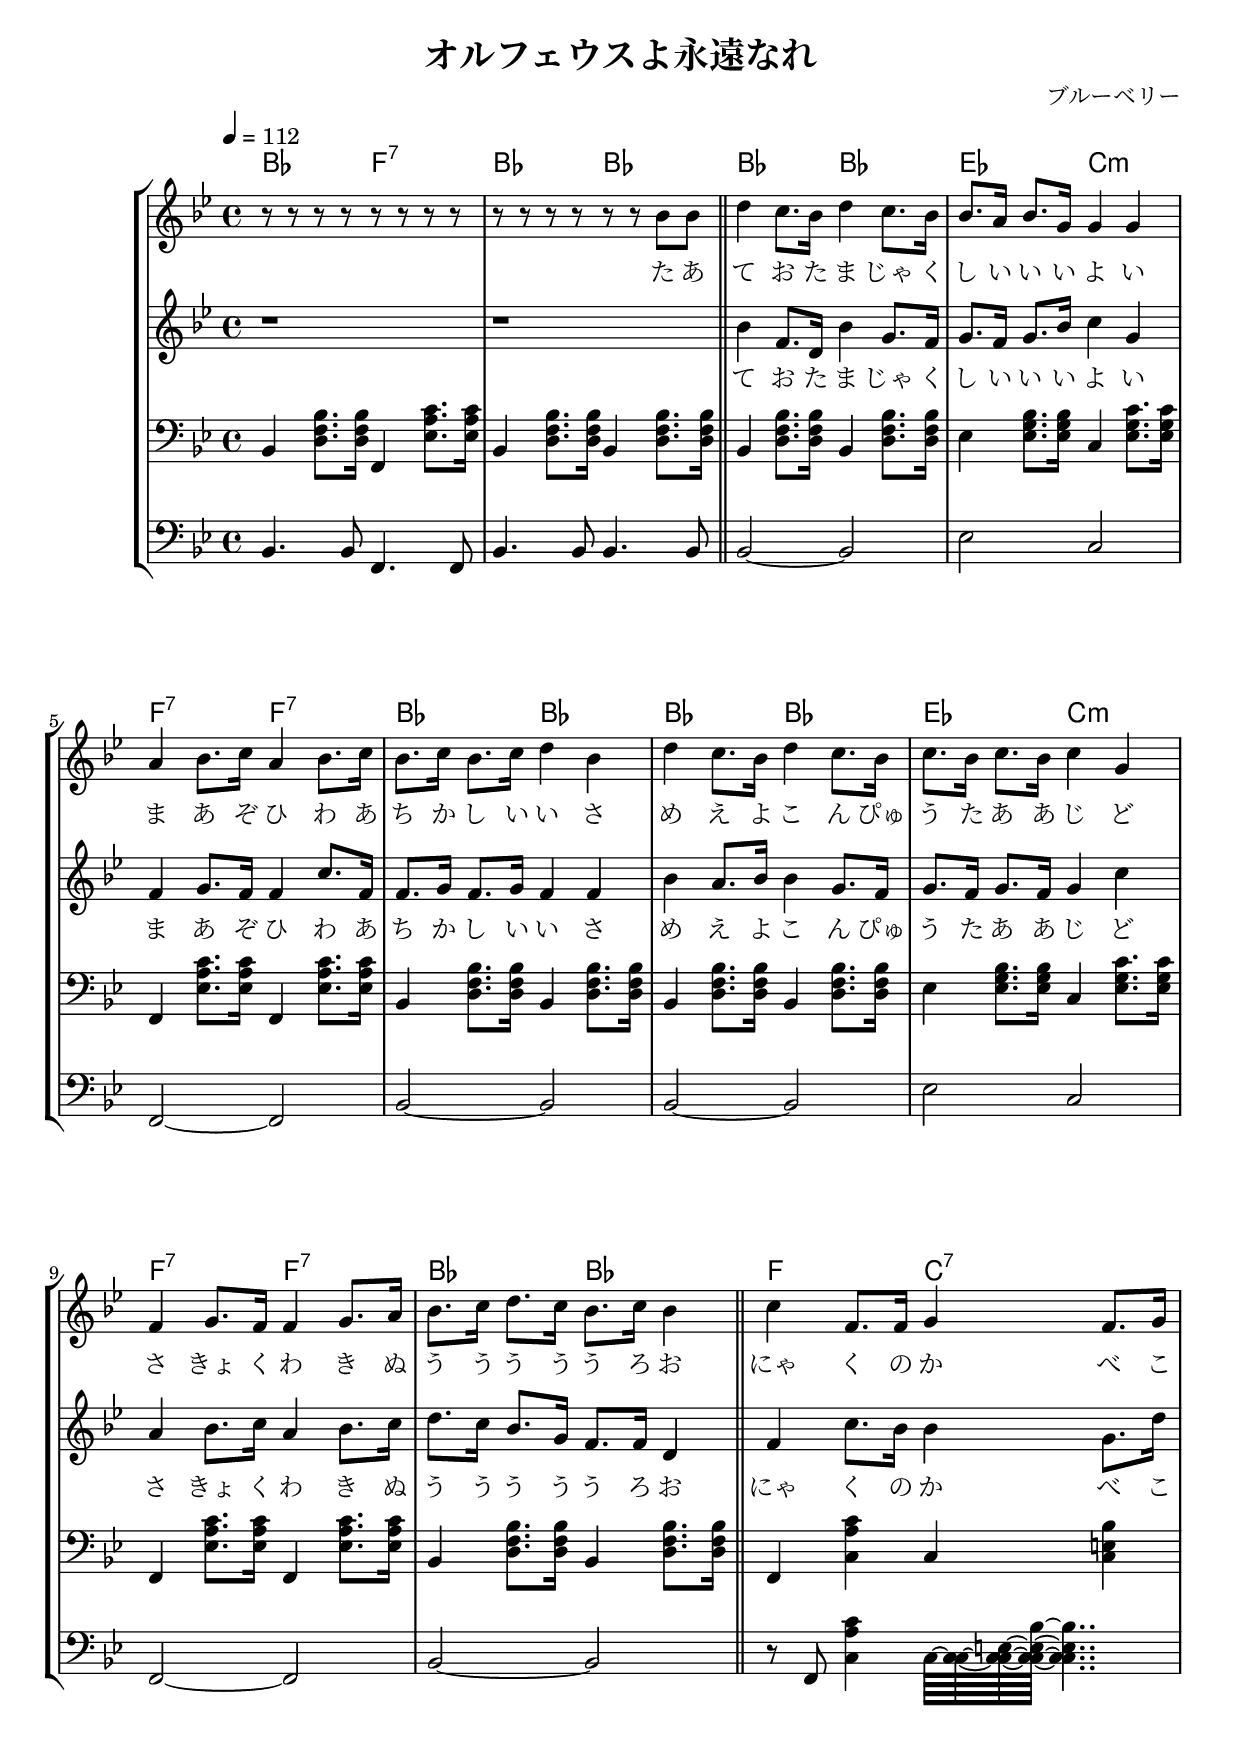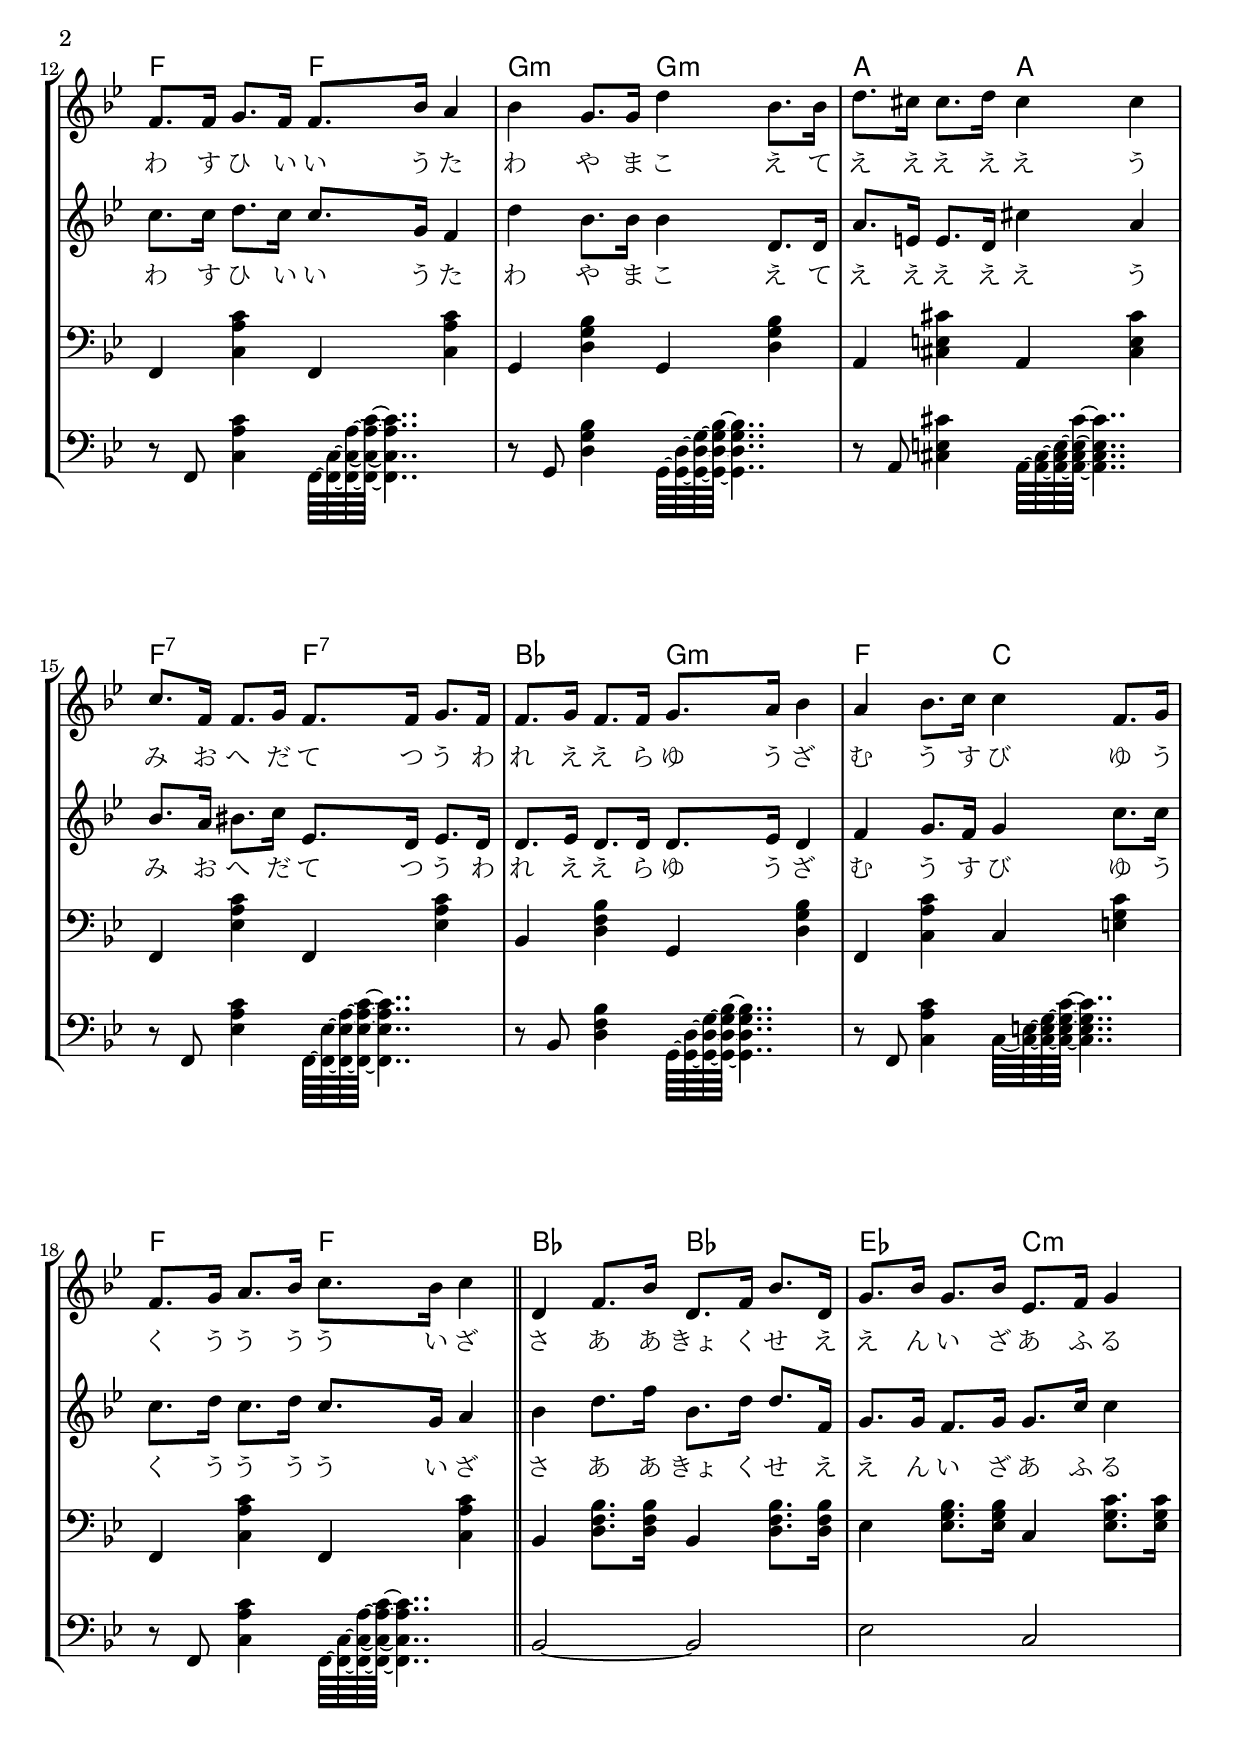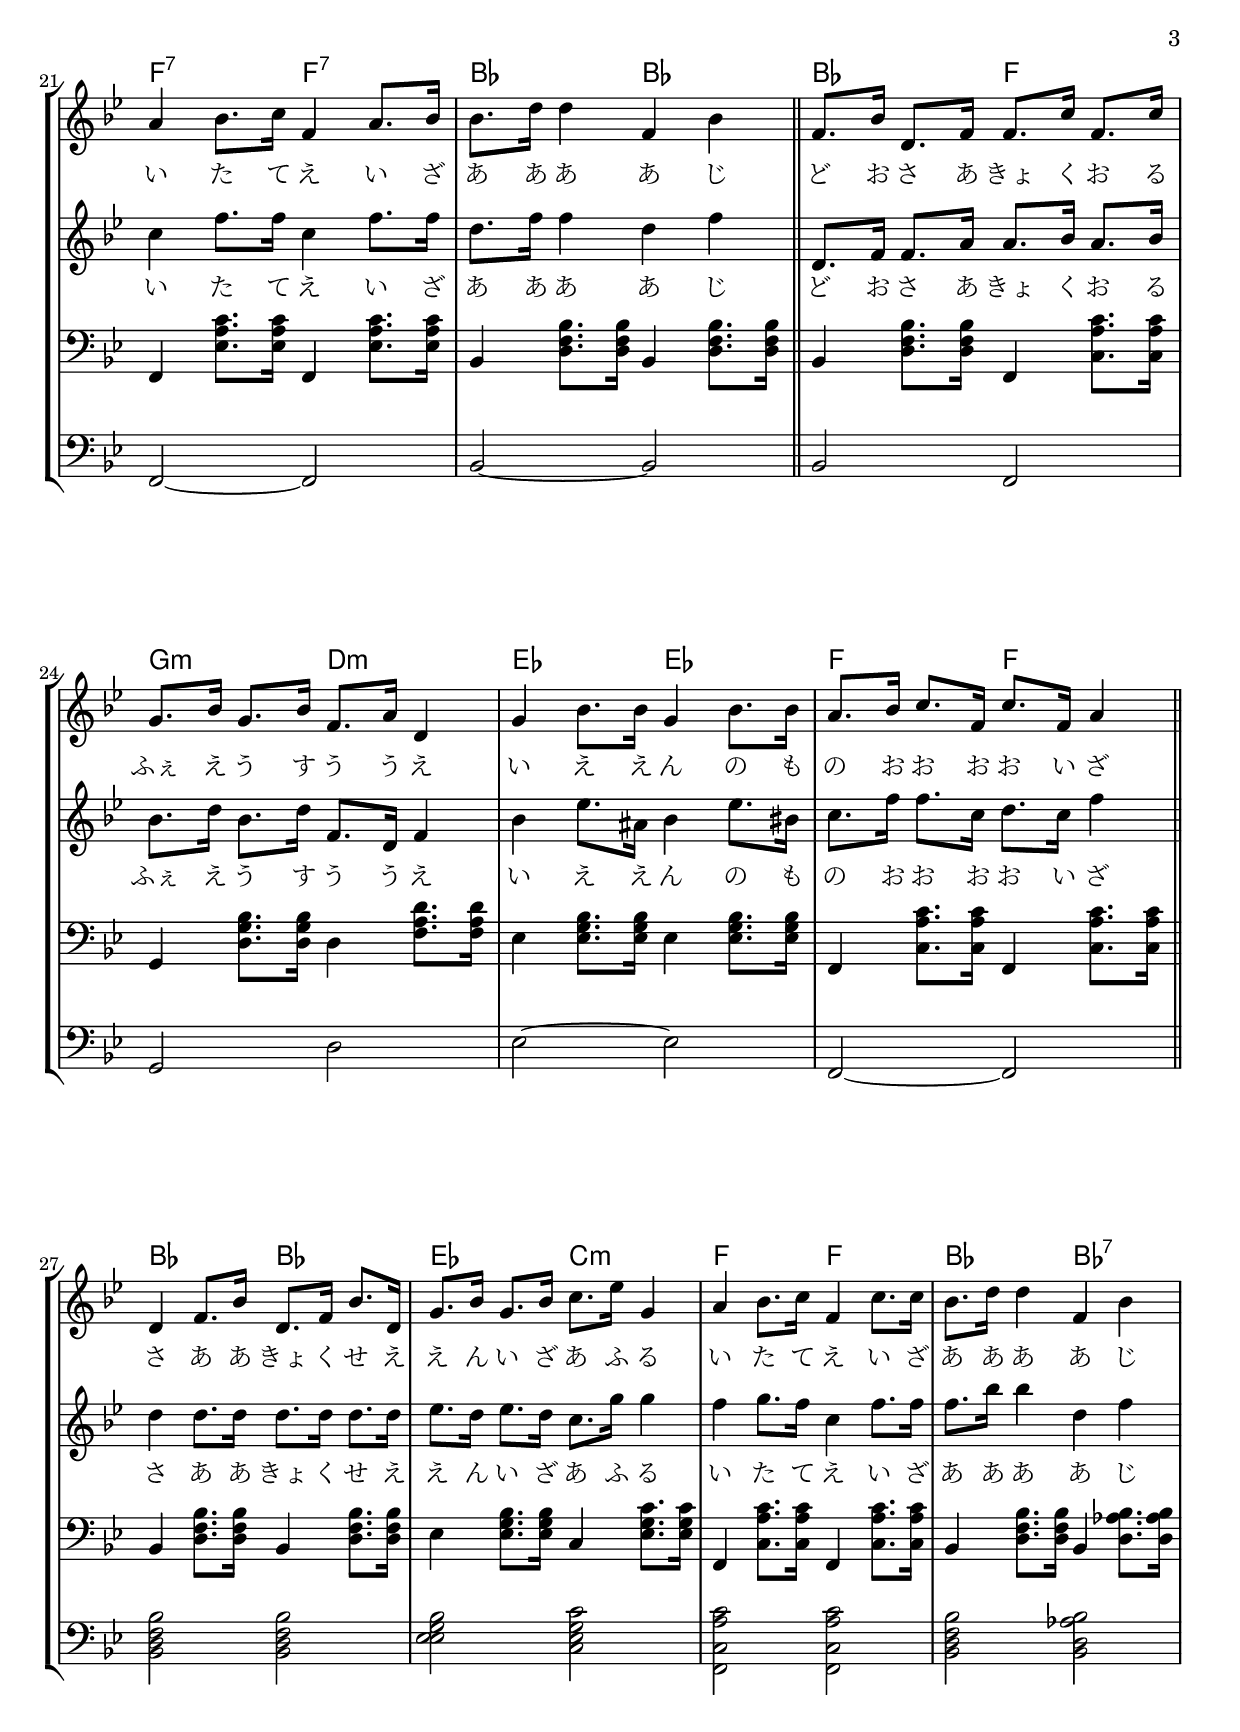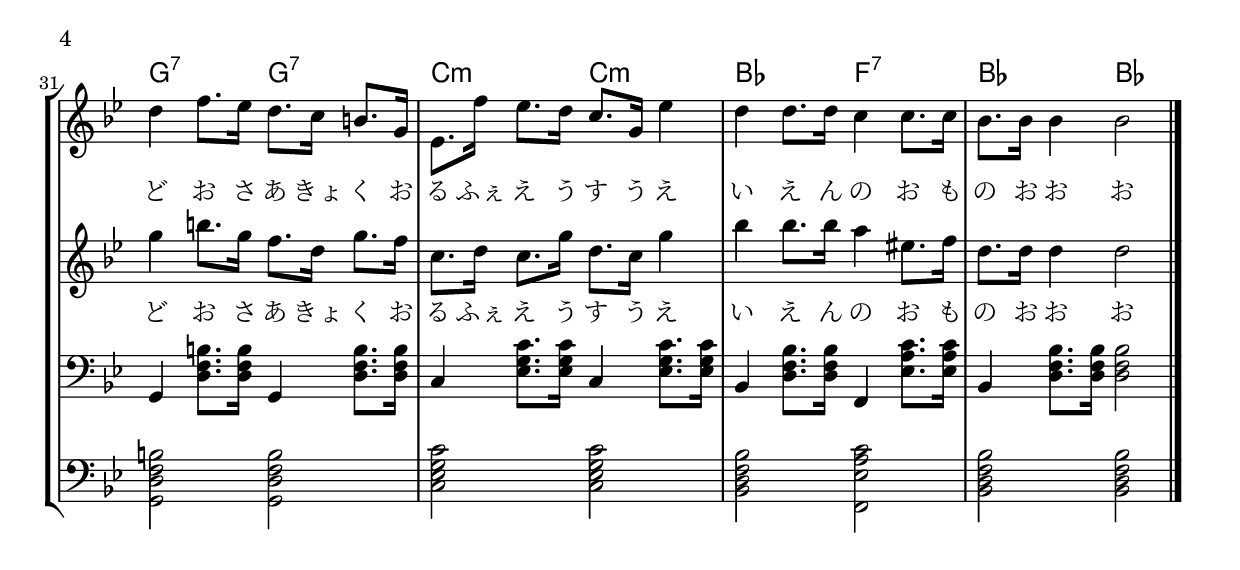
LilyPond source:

\version "2.12.1"

\header {
	title = \markup {オルフェウスよ永遠なれ}
	composer = \markup \center-column {ブルーベリー}
}

harmony = \chordmode {
	bes2 f2:7 bes2 bes2 

	bes2 bes2 es2 c2:m f2:7 f2:7 bes2 bes2 bes2 bes2 es2 c2:m f2:7 f2:7 bes2 bes2 

	f2 c2:7 f2 f2 g2:m g2:m a2 a2 f2:7 f2:7 bes2 g2:m f2 c2 f2 f2 

	bes2 bes2 es2 c2:m f2:7 f2:7 bes2 bes2 

	bes2 f2 g2:m d2:m es2 es2 f2 f2 

	bes2 bes2 es2 c2:m f2 f2 bes2 bes2:7 g2:7 g2:7 c2:m c2:m bes2 f2:7 bes2 bes2 
}

melody = {
	\set Staff.midiInstrument = #"fss0.42"
	\set Staff.midiMinimumVolume = #0.7
	\set Staff.midiMaximumVolume = #0.9
		\key bes \major
	\tempo 4 = 112
r8  r8  r8  r8  r8  r8  r8  r8 
	r8  r8  r8  r8  r8  r8  bes'8  bes'8
	\set Staff.midiInstrument = #"fss0.42"
	\set Staff.midiMinimumVolume = #0.7
	\set Staff.midiMaximumVolume = #0.9
	d''4  c''8.  bes'16  d''4  c''8.  bes'16 
	bes'8.  a'16  bes'8.  g'16  g'4  g'4 
	a'4  bes'8.  c''16  a'4  bes'8.  c''16 
	bes'8.  c''16  bes'8.  c''16  d''4  bes'4 
	d''4  c''8.  bes'16  d''4  c''8.  bes'16 
	c''8.  bes'16  c''8.  bes'16  c''4  g'4 
	f'4  g'8.  f'16  f'4  g'8.  a'16 
	bes'8.  c''16  d''8.  c''16  bes'8.  c''16  bes'4
	\set Staff.midiInstrument = #"fss0.42"
	\set Staff.midiMinimumVolume = #0.7
	\set Staff.midiMaximumVolume = #0.9
	c''4  f'8.  f'16  g'4  f'8.  g'16 
	f'8.  f'16  g'8.  f'16  f'8.  bes'16  a'4 
	bes'4  g'8.  g'16  d''4  bes'8.  bes'16 
	d''8.  cis''16  cis''8.  d''16  cis''4  cis''4 
	c''8.  f'16  f'8.  g'16  f'8.  f'16  g'8.  f'16 
	f'8.  g'16  f'8.  f'16  g'8.  a'16  bes'4 
	a'4  bes'8.  c''16  c''4  f'8.  g'16 
	f'8.  g'16  a'8.  bes'16  c''8.  bes'16  c''4
	\set Staff.midiInstrument = #"fss0.42"
	\set Staff.midiMinimumVolume = #0.7
	\set Staff.midiMaximumVolume = #0.9
	d'4  f'8.  bes'16  d'8.  f'16  bes'8.  d'16 
	g'8.  bes'16  g'8.  bes'16  es'8.  f'16  g'4 
	a'4  bes'8.  c''16  f'4  a'8.  bes'16 
	bes'8.  d''16  d''4  f'4  bes'4
	\set Staff.midiInstrument = #"fss0.42"
	\set Staff.midiMinimumVolume = #0.7
	\set Staff.midiMaximumVolume = #0.9
	f'8.  bes'16  d'8.  f'16  f'8.  c''16  f'8.  c''16 
	g'8.  bes'16  g'8.  bes'16  f'8.  a'16  d'4 
	g'4  bes'8.  bes'16  g'4  bes'8.  bes'16 
	a'8.  bes'16  c''8.  f'16  c''8.  f'16  a'4
	\set Staff.midiInstrument = #"fss0.42"
	\set Staff.midiMinimumVolume = #0.7
	\set Staff.midiMaximumVolume = #0.9
	d'4  f'8.  bes'16  d'8.  f'16  bes'8.  d'16 
	g'8.  bes'16  g'8.  bes'16  c''8.  es''16  g'4 
	a'4  bes'8.  c''16  f'4  c''8.  c''16 
	bes'8.  d''16  d''4  f'4  bes'4 
	d''4  f''8.  es''16  d''8.  c''16  b'8.  g'16 
	es'8.  f''16  es''8.  d''16  c''8.  g'16  es''4 
	d''4  d''8.  d''16  c''4  c''8.  c''16 
	bes'8.  bes'16  bes'4  bes'2
	\bar "|."
}

words = \lyricmode {
	た  あ  
	て  お  た  ま  じゃ  く  し  い  い  い  よ  い  ま  あ  ぞ  ひ  わ  あ  ち  か  し  い  い  さ  め  え  よ  こ  ん  ぴゅ  う  た  あ  あ  じ  ど  さ  きょ  く  わ  き  ぬ  う  う  う  う  う  ろ  お  
	にゃ  く  の  か  べ  こ  わ  す  ひ  い  い  う  た  わ  や  ま  こ  え  て  え  え  え  え  え  う  み  お  へ  だ  て  つ  う  わ  れ  え  え  ら  ゆ  う  ざ  む  う  す  び  ゆ  う  く  う  う  う  う  い  ざ  
	さ  あ  あ  きょ  く  せ  え  え  ん  い  ざ  あ  ふ  る  い  た  て  え  い  ざ  あ  あ  あ  あ  じ  
	ど  お  さ  あ  きょ  く  お  る  ふぇ  え  う  す  う  う  え  い  え  え  ん  の  も  の  お  お  お  お  い  ざ  
	さ  あ  あ  きょ  く  せ  え  え  ん  い  ざ  あ  ふ  る  い  た  て  え  い  ざ  あ  あ  あ  あ  じ  ど  お  さ  あ  きょ  く  お  る  ふぇ  え  う  す  う  え  い  え  ん  の  お  も  の  お  お  お  
}

secondmelody = {
	\key bes \major
	\tempo 4 = 112
	r1 | r1   
	\set Staff.midiInstrument = #"mmi0.48"
	\set Staff.midiMinimumVolume = #0.7
	\set Staff.midiMaximumVolume = #0.9
	bes'4  f'8.  d'16  bes'4  g'8.  f'16 
	g'8.  f'16  g'8.  bes'16  c''4  g'4 
	f'4  g'8.  f'16  f'4  c''8.  f'16 
	f'8.  g'16  f'8.  g'16  f'4  f'4 
	bes'4  a'8.  bes'16  bes'4  g'8.  f'16 
	g'8.  f'16  g'8.  f'16  g'4  c''4 
	a'4  bes'8.  c''16  a'4  bes'8.  c''16 
	d''8.  c''16  bes'8.  g'16  f'8.  f'16  d'4
	\set Staff.midiInstrument = #"mmi0.48"
	\set Staff.midiMinimumVolume = #0.7
	\set Staff.midiMaximumVolume = #0.9
	f'4  c''8.  bes'16  bes'4  g'8.  d''16 
	c''8.  c''16  d''8.  c''16  c''8.  g'16  f'4 
	d''4  bes'8.  bes'16  bes'4  d'8.  d'16 
	a'8.  e'16  e'8.  d'16  cis''4  a'4 
	bes'8.  a'16  bis'8.  c''16  es'8.  d'16  es'8.  d'16 
	d'8.  es'16  d'8.  d'16  d'8.  es'16  d'4 
	f'4  g'8.  f'16  g'4  c''8.  c''16 
	c''8.  d''16  c''8.  d''16  c''8.  g'16  a'4
	\set Staff.midiInstrument = #"mmi0.48"
	\set Staff.midiMinimumVolume = #0.7
	\set Staff.midiMaximumVolume = #0.9
	bes'4  d''8.  f''16  bes'8.  d''16  d''8.  f'16 
	g'8.  g'16  f'8.  g'16  g'8.  c''16  c''4 
	c''4  f''8.  f''16  c''4  f''8.  f''16 
	d''8.  f''16  f''4  d''4  f''4
	\set Staff.midiInstrument = #"mmi0.48"
	\set Staff.midiMinimumVolume = #0.7
	\set Staff.midiMaximumVolume = #0.9
	d'8.  f'16  f'8.  a'16  a'8.  bes'16  a'8.  bes'16 
	bes'8.  d''16  bes'8.  d''16  f'8.  d'16  f'4 
	bes'4  es''8.  ais'16  bes'4  es''8.  bis'16 
	c''8.  f''16  f''8.  c''16  d''8.  c''16  f''4
	\set Staff.midiInstrument = #"mmi0.48"
	\set Staff.midiMinimumVolume = #0.7
	\set Staff.midiMaximumVolume = #0.9
	d''4  d''8.  d''16  d''8.  d''16  d''8.  d''16 
	es''8.  d''16  es''8.  d''16  c''8.  g''16  g''4 
	f''4  g''8.  f''16  c''4  f''8.  f''16 
	f''8.  bes''16  bes''4  d''4  f''4 
	g''4  b''8.  g''16  f''8.  d''16  g''8.  f''16 
	c''8.  d''16  c''8.  g''16  d''8.  c''16  g''4 
	bes''4  bes''8.  bes''16  a''4  eis''8.  f''16 
	d''8.  d''16  d''4  d''2
	\bar "|."
}

secondwords = \lyricmode {
	
	て  お  た  ま  じゃ  く  し  い  い  い  よ  い  ま  あ  ぞ  ひ  わ  あ  ち  か  し  い  い  さ  め  え  よ  こ  ん  ぴゅ  う  た  あ  あ  じ  ど  さ  きょ  く  わ  き  ぬ  う  う  う  う  う  ろ  お  
	にゃ  く  の  か  べ  こ  わ  す  ひ  い  い  う  た  わ  や  ま  こ  え  て  え  え  え  え  え  う  み  お  へ  だ  て  つ  う  わ  れ  え  え  ら  ゆ  う  ざ  む  う  す  び  ゆ  う  く  う  う  う  う  い  ざ  
	さ  あ  あ  きょ  く  せ  え  え  ん  い  ざ  あ  ふ  る  い  た  て  え  い  ざ  あ  あ  あ  あ  じ  
	ど  お  さ  あ  きょ  く  お  る  ふぇ  え  う  す  う  う  え  い  え  え  ん  の  も  の  お  お  お  お  い  ざ  
	さ  あ  あ  きょ  く  せ  え  え  ん  い  ざ  あ  ふ  る  い  た  て  え  い  ざ  あ  あ  あ  あ  じ  ど  お  さ  あ  きょ  く  お  る  ふぇ  え  う  す  う  え  い  え  ん  の  お  も  の  お  お  お  
}

tempochange = {
	\time 4/4
	\tempo 4 = 112
	r1 | r1 \bar "||"
	\tempo 4 = 112
	r1 | r1 | r1 | r1 | r1 | r1 | r1 | r1 \bar "||"
	\tempo 4 = 112
	r1 | r1 | r1 | r1 | r1 | r1 | r1 | r1 \bar "||"
	\tempo 4 = 112
	r1 | r1 | r1 | r1 \bar "||"
	\tempo 4 = 112
	r1 | r1 | r1 | r1 \bar "||"
	\tempo 4 = 112
	r1 | r1 | r1 | r1 | r1 | r1 | r1 | r1 \bar "|."
}

mainacc = {
	\clef bass
	\set Staff.midiInstrument = #"Accordion"
	\set Staff.midiMinimumVolume = #0.3
	\set Staff.midiMaximumVolume = #0.6
	\time 4/4
	\key bes \major
	\tempo 4 = 112
	bes,4 <d f bes>8. <d f bes>16
	f,4 <es a c'>8. <es a c'>16
	bes,4 <d f bes>8. <d f bes>16
	bes,4 <d f bes>8. <d f bes>16
	\bar "||"

	\set Staff.midiInstrument = #"Accordion"
	\set Staff.midiMinimumVolume = #0.3
	\set Staff.midiMaximumVolume = #0.6
	bes,4 <d f bes>8. <d f bes>16
	bes,4 <d f bes>8. <d f bes>16
	es4 <es g bes>8. <es g bes>16
	c4 <es g c'>8. <es g c'>16
	f,4 <es a c'>8. <es a c'>16
	f,4 <es a c'>8. <es a c'>16
	bes,4 <d f bes>8. <d f bes>16
	bes,4 <d f bes>8. <d f bes>16
	bes,4 <d f bes>8. <d f bes>16
	bes,4 <d f bes>8. <d f bes>16
	es4 <es g bes>8. <es g bes>16
	c4 <es g c'>8. <es g c'>16
	f,4 <es a c'>8. <es a c'>16
	f,4 <es a c'>8. <es a c'>16
	bes,4 <d f bes>8. <d f bes>16
	bes,4 <d f bes>8. <d f bes>16
	\bar "||"

	\set Staff.midiInstrument = #"Accordion"
	\set Staff.midiMinimumVolume = #0.3
	\set Staff.midiMaximumVolume = #0.6
	f,4 <c a c'>4
	c4 <c e bes>4
	f,4 <c a c'>4
	f,4 <c a c'>4
	g,4 <d g bes>4
	g,4 <d g bes>4
	a,4 <cis e cis'>4
	a,4 <cis e cis'>4
	f,4 <es a c'>4
	f,4 <es a c'>4
	bes,4 <d f bes>4
	g,4 <d g bes>4
	f,4 <c a c'>4
	c4 <e g c'>4
	f,4 <c a c'>4
	f,4 <c a c'>4
	\bar "||"

	\set Staff.midiInstrument = #"Concertina"
	\set Staff.midiMinimumVolume = #0.3
	\set Staff.midiMaximumVolume = #0.6
	bes,4 <d f bes>8. <d f bes>16
	bes,4 <d f bes>8. <d f bes>16
	es4 <es g bes>8. <es g bes>16
	c4 <es g c'>8. <es g c'>16
	f,4 <es a c'>8. <es a c'>16
	f,4 <es a c'>8. <es a c'>16
	bes,4 <d f bes>8. <d f bes>16
	bes,4 <d f bes>8. <d f bes>16
	\bar "||"

	\set Staff.midiInstrument = #"Concertina"
	\set Staff.midiMinimumVolume = #0.3
	\set Staff.midiMaximumVolume = #0.6
	bes,4 <d f bes>8. <d f bes>16
	f,4 <c a c'>8. <c a c'>16
	g,4 <d g bes>8. <d g bes>16
	d4 <f a d'>8. <f a d'>16
	es4 <es g bes>8. <es g bes>16
	es4 <es g bes>8. <es g bes>16
	f,4 <c a c'>8. <c a c'>16
	f,4 <c a c'>8. <c a c'>16
	\bar "||"

	\set Staff.midiInstrument = #"Rock Organ"
	\set Staff.midiMinimumVolume = #0.3
	\set Staff.midiMaximumVolume = #0.6
	bes,4 <d f bes>8. <d f bes>16
	bes,4 <d f bes>8. <d f bes>16
	es4 <es g bes>8. <es g bes>16
	c4 <es g c'>8. <es g c'>16
	f,4 <c a c'>8. <c a c'>16
	f,4 <c a c'>8. <c a c'>16
	bes,4 <d f bes>8. <d f bes>16
	bes,4 <d as bes>8. <d as bes>16
	g,4 <d f b>8. <d f b>16
	g,4 <d f b>8. <d f b>16
	c4 <es g c'>8. <es g c'>16
	c4 <es g c'>8. <es g c'>16
	bes,4 <d f bes>8. <d f bes>16
	f,4 <es a c'>8. <es a c'>16
	bes,4 <d f bes>8. <d f bes>16
	<d f bes>2
	\bar "|."
}

subacc = {
	\clef bass
	\set Staff.midiInstrument = #"Drawbar Organ"
	\set Staff.midiMinimumVolume = #0.3
	\set Staff.midiMaximumVolume = #0.6
	\time 4/4
	\key bes \major
	\tempo 4 = 112
	bes,4.bes,8
	f,4.f,8
	bes,4.bes,8
	bes,4.bes,8
	\bar "||"

	\set Staff.midiInstrument = #"Drawbar Organ"
	\set Staff.midiMinimumVolume = #0.3
	\set Staff.midiMaximumVolume = #0.6
	bes,2
	~bes,2
	es2
	~c2
	f,2
	~f,2
	bes,2
	~bes,2
	bes,2
	~bes,2
	es2
	~c2
	f,2
	~f,2
	bes,2
	~bes,2
	\bar "||"

	\set Staff.midiInstrument = #"Drawbar Organ"
	\set Staff.midiMinimumVolume = #0.3
	\set Staff.midiMaximumVolume = #0.6
	r8 f,8 <c a c'>4
	c64~ <c~ c~> <c~ c~ e~> <c c e bes>~ <c c e bes>4..
	r8 f,8 <c a c'>4
	f,64~ <f,~ c~> <f,~ c~ a~> <f, c a c'>~ <f, c a c'>4..
	r8 g,8 <d g bes>4
	g,64~ <g,~ d~> <g,~ d~ g~> <g, d g bes>~ <g, d g bes>4..
	r8 a,8 <cis e cis'>4
	a,64~ <a,~ cis~> <a,~ cis~ e~> <a, cis e cis'>~ <a, cis e cis'>4..
	r8 f,8 <es a c'>4
	f,64~ <f,~ es~> <f,~ es~ a~> <f, es a c'>~ <f, es a c'>4..
	r8 bes,8 <d f bes>4
	g,64~ <g,~ d~> <g,~ d~ g~> <g, d g bes>~ <g, d g bes>4..
	r8 f,8 <c a c'>4
	c64~ <c~ e~> <c~ e~ g~> <c e g c'>~ <c e g c'>4..
	r8 f,8 <c a c'>4
	f,64~ <f,~ c~> <f,~ c~ a~> <f, c a c'>~ <f, c a c'>4..
	\bar "||"

	\set Staff.midiInstrument = #"Drawbar Organ"
	\set Staff.midiMinimumVolume = #0.3
	\set Staff.midiMaximumVolume = #0.6
	bes,2
	~bes,2
	es2
	~c2
	f,2
	~f,2
	bes,2
	~bes,2
	\bar "||"

	\set Staff.midiInstrument = #"Acoustic Guitar (nylon)"
	\set Staff.midiMinimumVolume = #0.3
	\set Staff.midiMaximumVolume = #0.6
	bes,2
	~f,2
	g,2
	~d2
	es2
	~es2
	f,2
	~f,2
	\bar "||"

	\set Staff.midiInstrument = #"Acoustic Guitar (nylon)"
	\set Staff.midiMinimumVolume = #0.3
	\set Staff.midiMaximumVolume = #0.6
	<bes, d f bes>2
	<bes, d f bes>2
	<es es g bes>2
	<c es g c'>2
	<f, c a c'>2
	<f, c a c'>2
	<bes, d f bes>2
	<bes, d as bes>2
	<g, d f b>2
	<g, d f b>2
	<c es g c'>2
	<c es g c'>2
	<bes, d f bes>2
	<f, es a c'>2
	<bes, d f bes>2
	<bes, d f bes>2
	\bar "|."
}

percA = {
	\drummode {
	r1 |r1 \bar "||"
	r1 |r1 |r1 |r1 |r1 |r1 |r1 |r1 \bar "||"
	r1 |r1 |r1 |r1 |r1 |r1 |r1 |r1 \bar "||"
	\times 16/12{ cymr8. cymr8 cymr16 cymr8. cymr8 cymr16 } |\times 16/12{ r8. cymr8 cymr16 cymr8. cymr8 cymr16 } |\times 16/12{ cymr8. cymr8 cymr16 cymr8. cymr8 cymr16 } |\times 16/12{ cymr8. cymr8 cymr4. r16 } \bar "||"
	\times 16/12{ r8 hh8. hh8. hh8. hh16 } |\times 16/12{ r8 hh8. hh16 hh4 r16 hh16 } |\times 16/12{ r8 hh8. hh8. hh8. hh16 } |\times 16/24{ hh4. hh1 r8 } \bar "||"
	\times 16/12{ hh8. hh8. hh8. hh8. } |\times 16/12{ hh8. hh8. hh8. hh8. } |\times 16/12{ hh8. hh8. hh8. hh8. } |\times 16/12{ hh8. hh8. hh8. hh8. } |\times 16/12{ hh8. hh8. hh8. hh8. } |\times 16/12{ hh8. hh8. hh8. hh8. } |\times 16/12{ hh8. hh8. hh8. hh8. } |\times 16/12{ r8. hh4 hh8 hh8. } \bar "|."
	}
}

percB = {
	\drummode {
	r1 |r1 \bar "||"
	r1 |r1 |r1 |r1 |r1 |r1 |r1 |r1 \bar "||"
	r1 |r1 |r1 |r1 |r1 |r1 |r1 |r1 \bar "||"
	\times 16/12{ r2 r8 hhp8 } |\times 16/12{ r2. } |\times 16/12{ r2 r8 hhp8 } |\times 16/12{ hhp2. } \bar "||"
	\times 16/12{ r2. } |\times 16/12{ r4. sn8. sn16 sn8 } |\times 16/12{ r2. } |\times 16/24{ r8 sn8 sn4 sn16 sn16 sn4 sn2 r8 } \bar "||"
	\times 16/12{ r8. sn4. sn8. } |\times 16/12{ r8. sn4. sn8 sn16 } |\times 16/12{ r8. sn4. sn8. } |\times 16/12{ r8. sn4. sn8 sn16 } |\times 16/12{ r8. sn4. sn8. } |\times 16/12{ r8. sn4. sn8 sn16 } |\times 16/12{ r8. sn4. sn8. } |\times 16/12{ sn16 sn4 r16 sn8 sn4 } \bar "|."
	}
}

percC = {
	\drummode {
	r1 |r1 \bar "||"
	r1 |r1 |r1 |r1 |r1 |r1 |r1 |r1 \bar "||"
	r1 |r1 |r1 |r1 |r1 |r1 |r1 |r1 \bar "||"
	\times 16/12{ bd4. bd4 r16 bd16 } |\times 16/12{ bd4. bd4. } |\times 16/12{ bd4. bd4 r16 bd16 } |\times 16/12{ bd4 r16 bd16 bd4. } \bar "||"
	\times 16/12{ bd4. bd4. } |\times 16/12{ bd4 r16 bd8. bd4 } |\times 16/12{ bd4. bd4. } |\times 16/24{ bd4. bd4. bd4 bd4. bd8 } \bar "||"
	\times 16/12{ bd4 r16 bd16 bd4. } |\times 16/12{ bd4 r16 bd16 bd4. } |\times 16/12{ bd4 r16 bd16 bd4. } |\times 16/12{ bd4 r16 bd16 bd4. } |\times 16/12{ bd4 r16 bd16 bd4. } |\times 16/12{ bd4 r16 bd16 bd4. } |\times 16/12{ bd4 r16 bd16 bd4. } |\times 16/12{ r8 bd16 bd8 bd16 bd8 bd16 bd8 bd16 } \bar "|."
	}
}

percD = {
	\drummode {
	r1 |r1 \bar "||"
	r1 |r1 |r1 |r1 |r1 |r1 |r1 |r1 \bar "||"
	r1 |r1 |r1 |r1 |r1 |r1 |r1 |r1 \bar "||"
	\times 16/12{ r2. } |\times 16/12{ rb2. } |\times 16/12{ r2. } |\times 16/12{ rb2. } \bar "||"
	\times 16/12{ r8. hho4. hho8. } |\times 16/12{ r8. hho2 r16 } |\times 16/12{ r8. hho4. hho8. } |\times 16/24{ r1 r2 } \bar "||"
	\times 16/12{ r8 hhp8. hhp8. hhp8. hhp16 } |\times 16/12{ r8 hhp8. hhp8. hhp8. hhp16 } |\times 16/12{ r8 hhp8. hhp8. hhp8. hhp16 } |\times 16/12{ r8 hhp8. hhp8. hhp8. hhp16 } |\times 16/12{ r8 hhp8. hhp8. hhp8. hhp16 } |\times 16/12{ r8 hhp8. hhp8. hhp8. hhp16 } |\times 16/12{ r8 hhp8. hhp8. hhp8. hhp16 } |\times 16/12{ r4 r16 hhp4 r16 hhp8 } \bar "|."
	}
}

percE = {
	\drummode {
	r1 |r1 \bar "||"
	r1 |r1 |r1 |r1 |r1 |r1 |r1 |r1 \bar "||"
	r1 |r1 |r1 |r1 |r1 |r1 |r1 |r1 \bar "||"
	r1 |r1 |r1 |\times 16/12{ r4. sn8 sn4 } \bar "||"
	\times 16/12{ hhp4. hhp4. } |\times 16/12{ hhp2 hhp4 } |\times 16/12{ hhp4. hhp4. } |\times 16/24{ r4 hhp2 hhp2. } \bar "||"
	\times 16/12{ r2. } |r1 |r1 |r1 |\times 16/12{ r2. } |r1 |r1 |\times 16/12{ r2 r8. hho16 } \bar "|."
	}
}

percF = {
	\drummode {
	r1 | r1 \bar "||"
	r1 | r1 | r1 | r1 | r1 | r1 | r1 | r1 \bar "||"
	r1 | r1 | r1 | r1 | r1 | r1 | r1 | r1 \bar "||"
	r1 |r1 |r1 |\times 16/12{ r2 r16 tommh16 tommh8 } \bar "||"
	\times 16/12{ r2. } |\times 16/12{ r2 r8. tomml16 } |\times 16/12{ r2. } |\times 16/24{ r1 r8 tomml8 tomml4 } \bar "||"
	r1 | r1 | r1 | r1 | r1 | r1 | r1 | r1 \bar "|."
	}
}

percG = {
	\drummode {
	r1 | r1 \bar "||"
	r1 | r1 | r1 | r1 | r1 | r1 | r1 | r1 \bar "||"
	r1 | r1 | r1 | r1 | r1 | r1 | r1 | r1 \bar "||"
	r1 |r1 |r1 |\times 16/12{ r2 r8. toml16 } \bar "||"
	r1 |r1 |r1 |\times 16/24{ r1 r4. tomfh8 } \bar "||"
	r1 | r1 | r1 | r1 | r1 | r1 | r1 | r1 \bar "|."
	}
}

\score {
	<<
		\new StaffGroup <<
			\new ChordNames {\harmony}
			\new Voice = "melody" {\melody}
			\new Lyrics \lyricsto "melody" \words
			\new Voice = "secondmelody" {\secondmelody}
			\new Lyrics \lyricsto "secondmelody" \secondwords
			\new Staff = "mainacc" {\mainacc}
			\new Staff = "subacc" {\subacc}
		>>
	>>
	\layout { }
}
